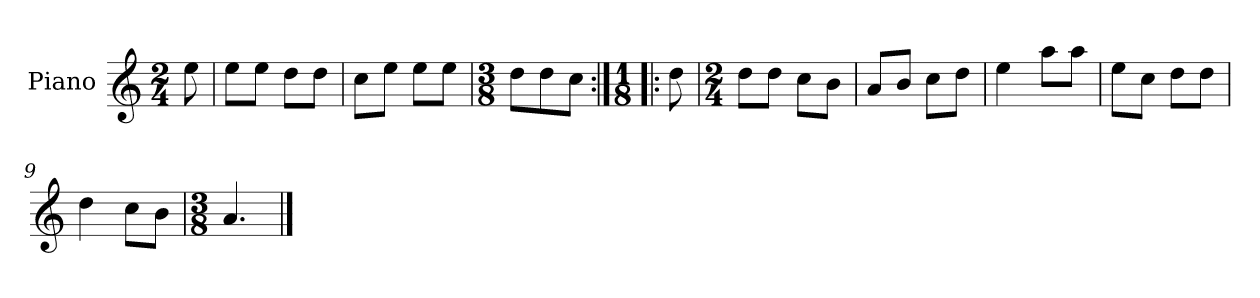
**kern
*part1
*staff1
*I"Piano
*I'Pno.
*clefG2
*k[]
*M2/4
=
8ee\
=1
8ee\L
8ee\J
8dd\L
8dd\J
=2
8cc\L
8ee\J
8ee\L
8ee\J
=3
*M3/8
8dd\L
8dd\
8cc\J
=4:|!|:
*M1/8
8dd\
=5
*M2/4
8dd\L
8dd\J
8cc\L
8b\J
=6
8a/L
8b/J
8cc\L
8dd\J
=7
4ee\
8aa\L
8aa\J
=8
8ee\L
8cc\J
8dd\L
8dd\J
=9
4dd\
8cc\L
8b\J
=10
*M3/8
4.a/
==
*-
